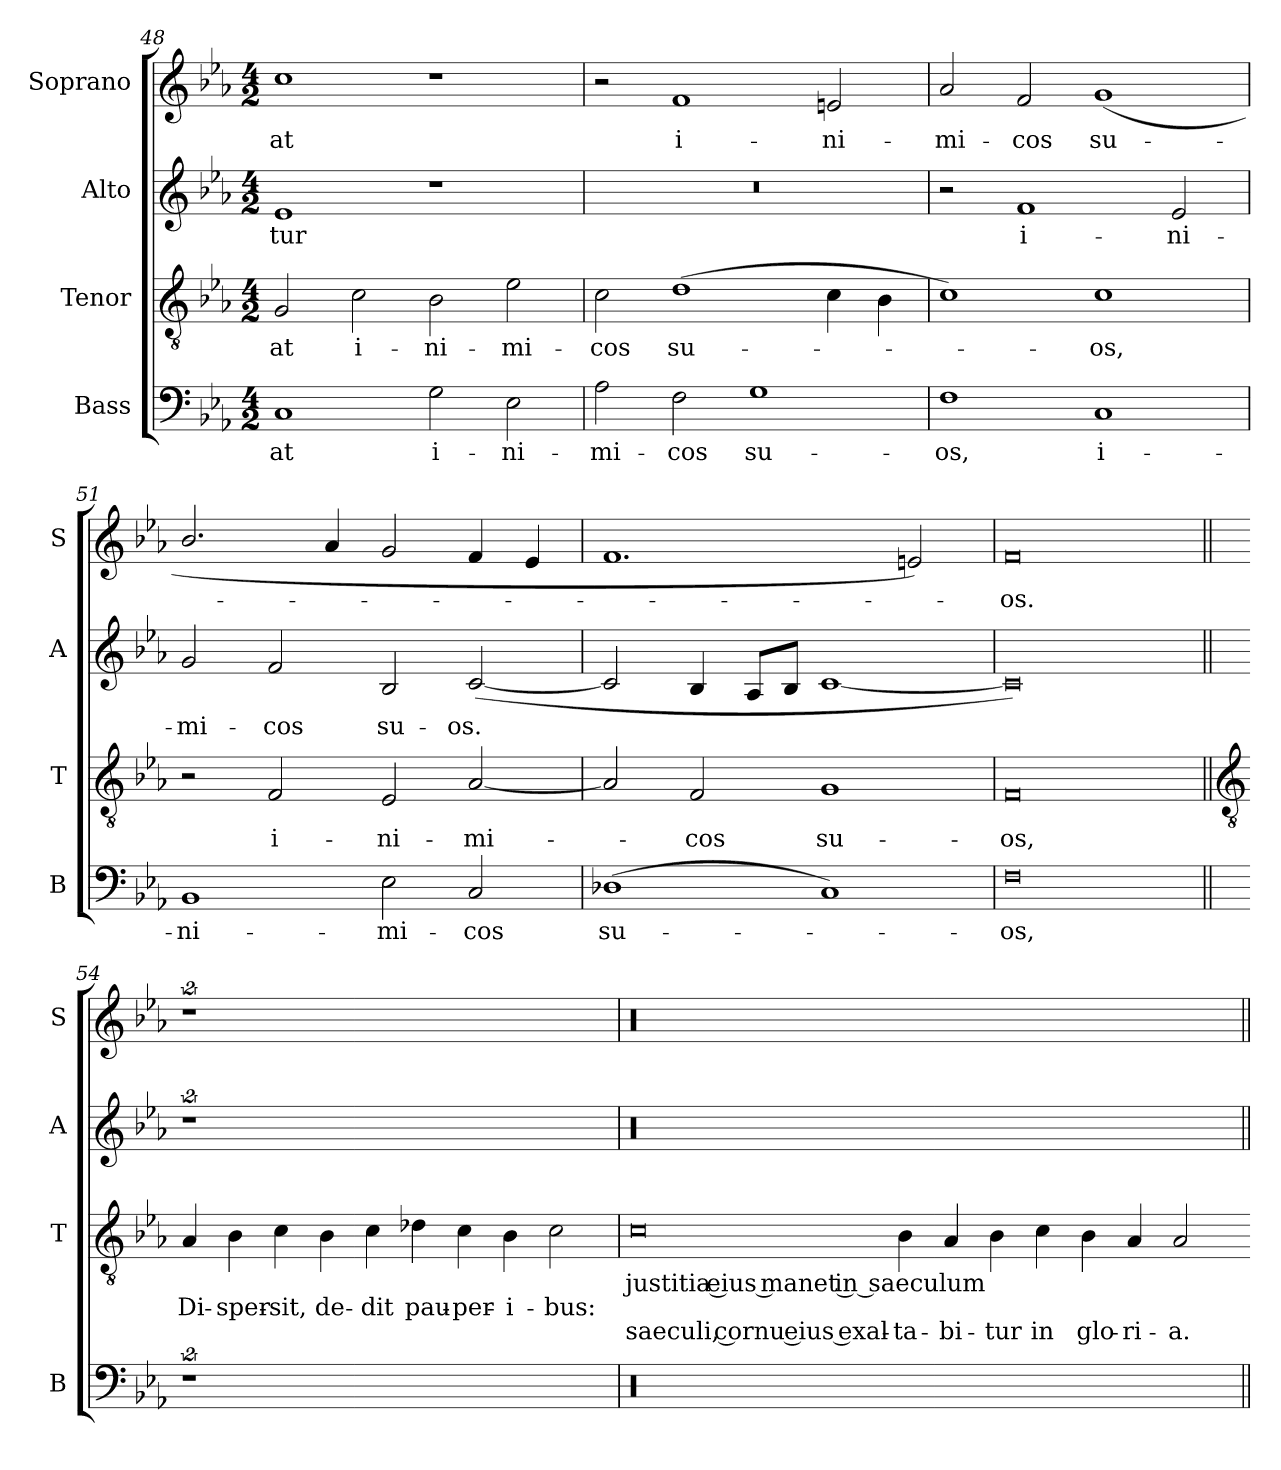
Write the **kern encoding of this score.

**kern	**text	**kern	**text	**text	**text	**kern	**text	**kern	**text
*part4	*part4	*part3	*part3	*part3	*part3	*part2	*part2	*part1	*part1
*staff4	*staff4	*staff3	*staff3	*staff3	*staff3	*staff2	*staff2	*staff1	*staff1
*I"Bass	*	*I"Tenor	*	*	*	*I"Alto	*	*I"Soprano	*
*I'B	*	*I'T	*	*	*	*I'A	*	*I'S	*
!!LO:LB:g=z
*clefF4	*	*clefGv2	*	*	*	*clefG2	*	*clefG2	*
*k[b-e-a-]	*	*k[b-e-a-]	*	*	*	*k[b-e-a-]	*	*k[b-e-a-]	*
*E-:	*	*E-:	*	*	*	*E-:	*	*E-:	*
*M4/2	*	*M4/2	*	*	*	*M4/2	*	*M4/2	*
=48	=48	=48	=48	=48	=48	=48	=48	=48	=48
!	!LO:LY:b	!	!LO:LY:b	!	!	!	!LO:LY:b	!	!LO:LY:b
1C	-at	2G	-at	.	.	1e-	-tur	1cc	-at
!	!	!	!LO:LY:b	!	!	!	!	!	!
.	.	2c	i-	.	.	.	.	.	.
!	!LO:LY:b	!	!LO:LY:b	!	!	!	!	!	!
2G	i-	2B-	-ni-	.	.	1r	.	1r	.
!	!LO:LY:b	!	!LO:LY:b	!	!	!	!	!	!
2E-	-ni-	2e-	-mi-	.	.	.	.	.	.
=49	=49	=49	=49	=49	=49	=49	=49	=49	=49
!	!LO:LY:b	!	!LO:LY:b	!	!	!	!	!	!
2A-	-mi-	2c	-cos	.	.	0r	.	2r	.
!	!LO:LY:b	!	!LO:LY:b	!	!	!	!	!	!LO:LY:b
2F	-cos	(>1d	su-	.	.	.	.	1f	i-
!	!LO:LY:b	!	!	!	!	!	!	!	!
1G	su-	.	.	.	.	.	.	.	.
!	!	!	!	!	!	!	!	!	!LO:LY:b
.	.	4c	.	.	.	.	.	2en	-ni-
.	.	4B-	.	.	.	.	.	.	.
=50	=50	=50	=50	=50	=50	=50	=50	=50	=50
!	!LO:LY:b	!	!	!	!	!	!	!	!LO:LY:b
1F	-os,	1c)	.	.	.	2r	.	2a-/	-mi-
!	!	!	!	!	!	!	!LO:LY:b	!	!LO:LY:b
.	.	.	.	.	.	1f	i-	2f	-cos
!	!LO:LY:b	!	!LO:LY:b	!	!	!	!	!	!LO:LY:b
1C	i-	1c	os,	.	.	.	.	(<1g	su-
!	!	!	!	!	!	!	!LO:LY:b	!	!
.	.	.	.	.	.	2e-	-ni-	.	.
=51	=51	=51	=51	=51	=51	=51	=51	=51	=51
!	!LO:LY:b	!	!	!	!	!	!LO:LY:b	!	!
1BB-	-ni-	2r	.	.	.	2g	-mi-	2.b-/	.
!	!	!	!LO:LY:b	!	!	!	!LO:LY:b	!	!
.	.	2F	i-	.	.	2f	-cos	.	.
.	.	.	.	.	.	.	.	4a-/	.
!	!LO:LY:b	!	!LO:LY:b	!	!	!	!LO:LY:b	!	!
2E-	-mi-	2E-	-ni-	.	.	2B-	su-	2g	.
!	!LO:LY:b	!	!LO:LY:b	!	!	!	!LO:LY:b	!	!
2C	-cos	[2A-/	-mi-	.	.	(<[2c	-os.	4f	.
.	.	.	.	.	.	.	.	4e-	.
=52	=52	=52	=52	=52	=52	=52	=52	=52	=52
!	!LO:LY:b	!	!	!	!	!	!	!	!
(<1D-X	su-	2A-/]	.	.	.	2c]	.	1.f	.
!	!	!	!LO:LY:b	!	!	!	!	!	!
.	.	2F	cos	.	.	4B-	.	.	.
.	.	.	.	.	.	8A-L	.	.	.
.	.	.	.	.	.	8B-J	.	.	.
!	!	!	!LO:LY:b	!	!	!	!	!	!
1C)	.	1G	su-	.	.	[1c	.	.	.
.	.	.	.	.	.	.	.	2en)	.
=53	=53	=53	=53	=53	=53	=53	=53	=53	=53
!	!LO:LY:b	!	!LO:LY:b	!	!	!	!	!	!LO:LY:b
0F	os,	0F	-os,	.	.	0c])	.	0f	os.
!!LO:LB:g=z
=54||	=54||	=54||	=54||	=54||	=54||	=54||	=54||	=54||	=54||
*	*	*clefGv2	*	*	*	*	*	*	*
!	!	!	!	!LO:LY:b	!	!	!	!	!
2%5r	.	4A-	.	Di-	.	2%5r	.	2%5r	.
!	!	!	!	!LO:LY:b	!	!	!	!	!
.	.	4B-	.	-sper-	.	.	.	.	.
!	!	!	!	!LO:LY:b	!	!	!	!	!
.	.	4c	.	-sit,	.	.	.	.	.
!	!	!	!	!LO:LY:b	!	!	!	!	!
.	.	4B-	.	de-	.	.	.	.	.
!	!	!	!	!LO:LY:b	!	!	!	!	!
.	.	4c	.	-dit	.	.	.	.	.
!	!	!	!	!LO:LY:b	!	!	!	!	!
.	.	4d-X	.	pau-	.	.	.	.	.
!	!	!	!	!LO:LY:b	!	!	!	!	!
.	.	4c	.	-per-	.	.	.	.	.
!	!	!	!	!LO:LY:b	!	!	!	!	!
.	.	4B-	.	-i-	.	.	.	.	.
!	!	!	!	!LO:LY:b	!	!	!	!	!
.	.	2c	.	-bus:	.	.	.	.	.
=55	=55	=55	=55	=55	=55	=55	=55	=55	=55
!	!	!	!LO:LY:b	!	!LO:LY:b	!	!	!	!
00r	.	0c	justitia eius manet in saeculum	.	saeculi, cornu eius exal-	00r	.	00r	.
!	!	!	!	!	!LO:LY:b	!	!	!	!
.	.	4B-	.	.	-ta-	.	.	.	.
!	!	!	!	!	!LO:LY:b	!	!	!	!
.	.	4A-	.	.	-bi-	.	.	.	.
!	!	!	!	!	!LO:LY:b	!	!	!	!
.	.	4B-	.	.	-tur	.	.	.	.
!	!	!	!	!	!LO:LY:b	!	!	!	!
.	.	4c	.	.	in	.	.	.	.
!	!	!	!	!	!LO:LY:b	!	!	!	!
.	.	4B-	.	.	glo-	.	.	.	.
!	!	!	!	!	!LO:LY:b	!	!	!	!
.	.	4A-	.	.	-ri-	.	.	.	.
!	!	!	!	!	!LO:LY:b	!	!	!	!
.	.	2A-	.	.	-a.	.	.	.	.
=||	=||	=-	=||	=||	=||	=||	=||	=||	=||
*-	*-	*-	*-	*-	*-	*-	*-	*-	*-
